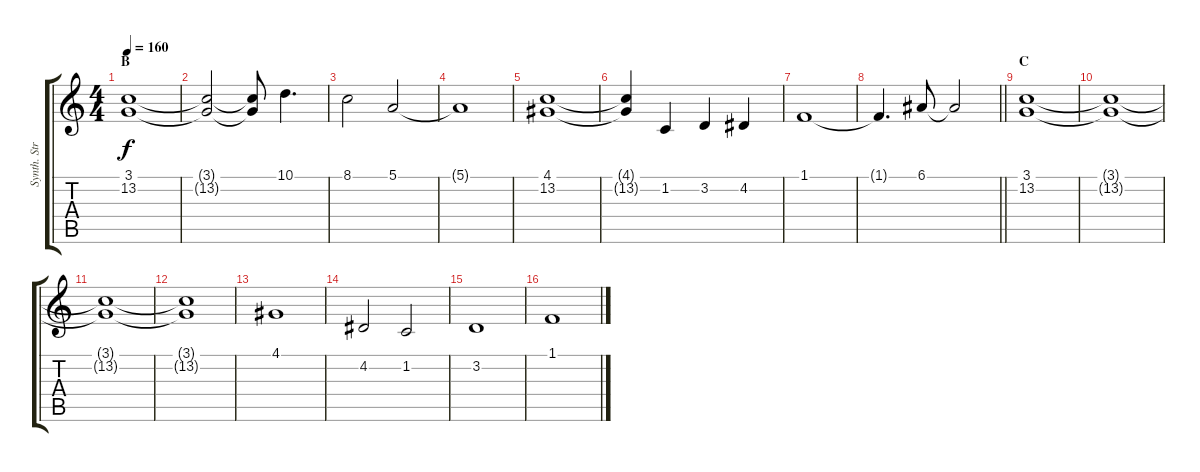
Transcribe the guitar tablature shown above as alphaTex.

\track ("Synth. Strings" "Synth. Str") {instrument stringensemble1}
\staff {score tabs}
\tuning (E4 B3 G3 D3 A2 E2) {hide}
\ts (4 4)
\section ("" "B")
\tempo 160
\clef g2
\ks c
(3.1 13.2).1{dy f} |
(3.1{t} 13.2{t}).2 (3.1{t} 13.2{t}).8 10.1.4{d} |
8.1.2 5.1.2 |
5.1{t}.1 |
(4.1 13.2).1 |
(4.1{t} 13.2{t}).4 1.2.4 3.2.4 4.2.4 |
1.1.1 |
\barLineRight lightlight
1.1{t}.4{d} 6.1.8 6.1{t}.2 |
\section ("" "C")
(3.1 13.2).1 |
(3.1{t} 13.2{t}).1 |
(3.1{t} 13.2{t}).1 |
(3.1{t} 13.2{t}).1 |
4.1.1 |
4.2.2 1.2.2 |
3.2.1 |
1.1.1
